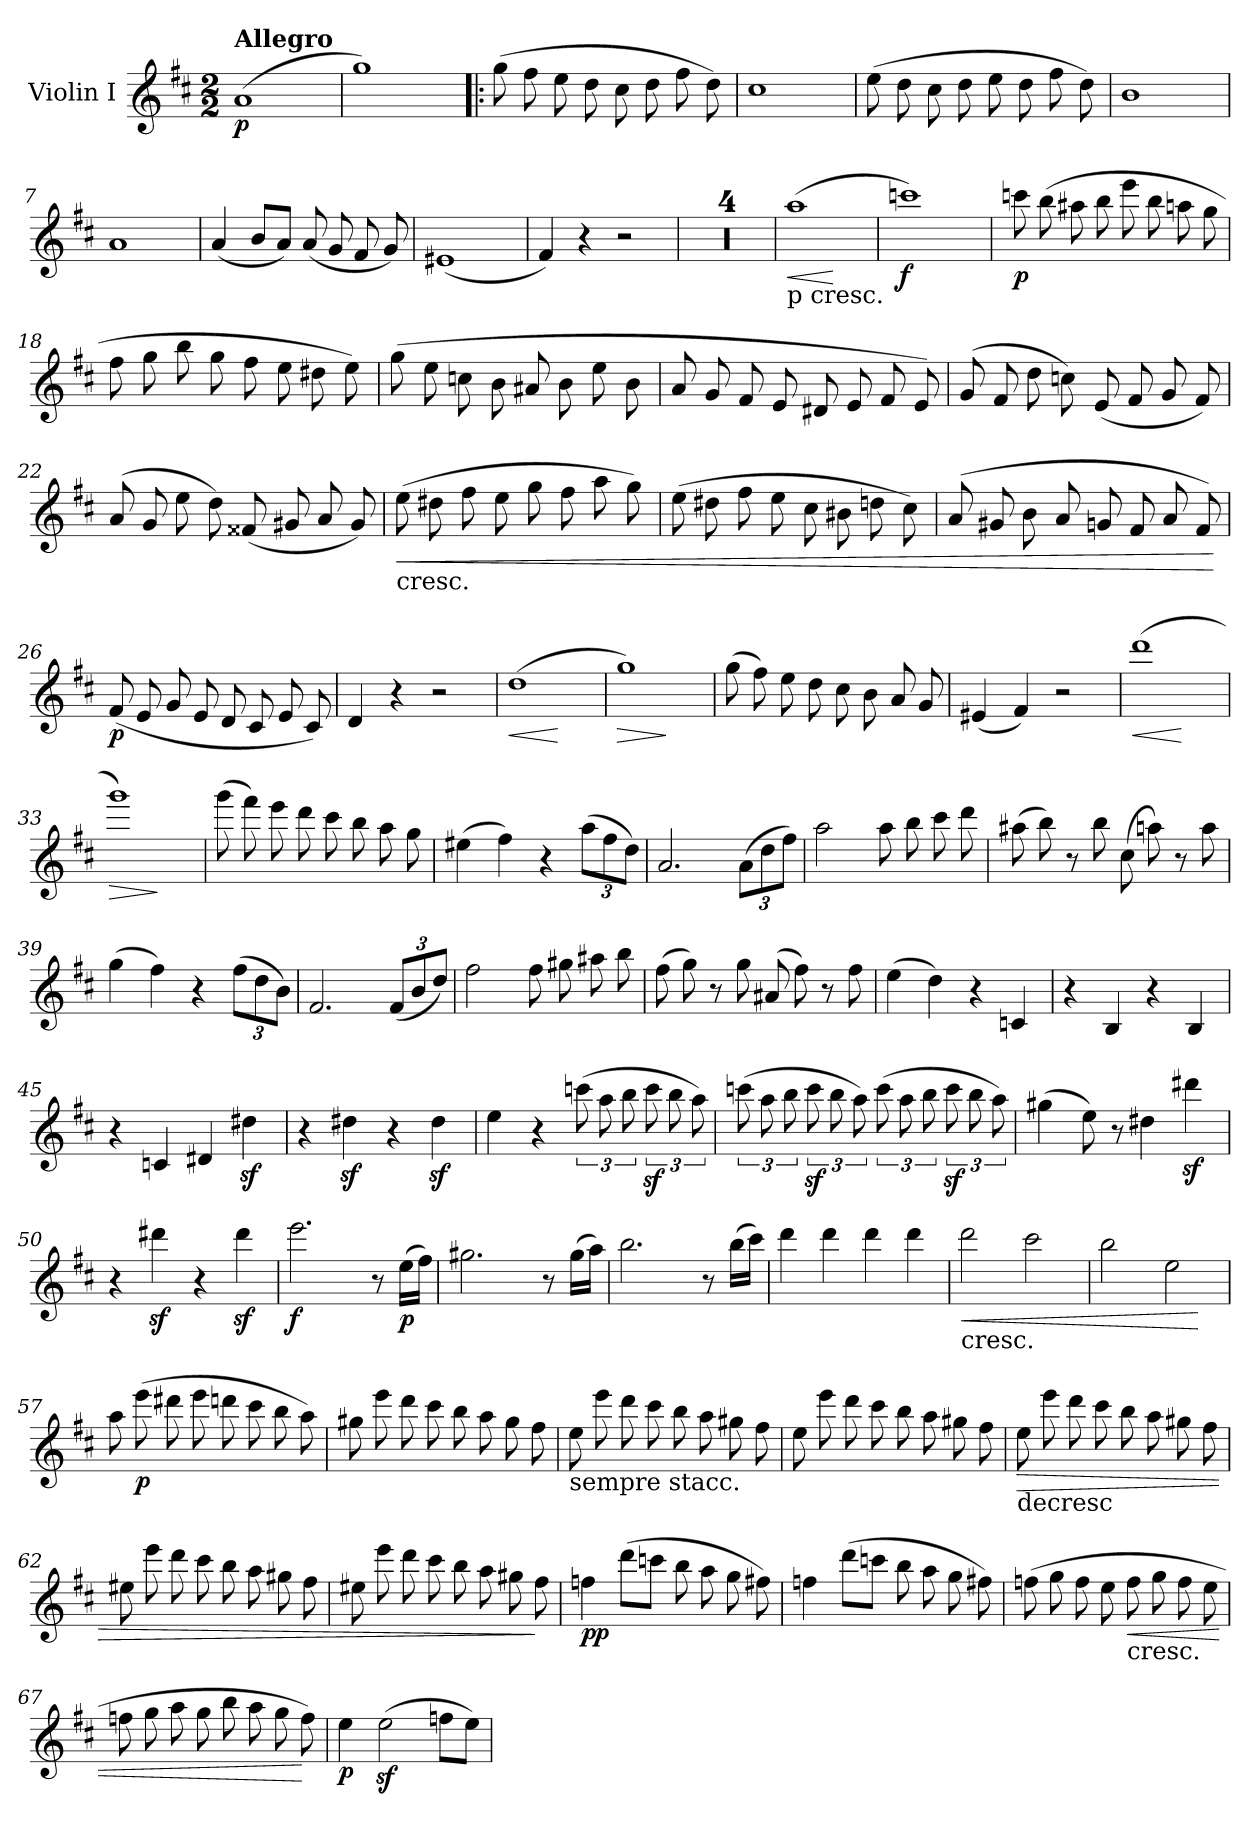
**kern	**dynam
*part1	*part1
*staff1	*staff1
*I"Violin I	*
*clefG2	*
*k[f#c#]	*
*D:	*
*M2/2	*
*MM170	*
=1	=1
!LO:TX:a:B:t=Allegro	!
!	!LO:DY:b
(<1a	p
=2	=2
1gg)	.
=3!|:	=3!|:
(>8gg\	.
8ff#\	.
8ee\	.
8dd\	.
8cc#\	.
8dd\	.
8ff#\	.
8dd\)	.
=4	=4
1cc#	.
=5	=5
(>8ee\	.
8dd\	.
8cc#\	.
8dd\	.
8ee\	.
8dd\	.
8ff#\	.
8dd\)	.
=6	=6
1b	.
=7	=7
1a	.
=8	=8
(<4a/	.
8b/L	.
8a/J)	.
(<8a/	.
8g/	.
8f#/	.
8g/)	.
=9	=9
(<1e#X	.
=10	=10
4f#/)	.
4r	.
2r	.
!!LO:LB:g=z
=11	=11
1r	.
=12	=12
1r	.
=13	=13
1r	.
=14	=14
1r	.
=15	=15
!LO:TX:b:t=p cresc.	!
!	!LO:HP:b
(>1aa	<
.	[
=16	=16
!	!LO:DY:b
1cccn)	f
=17	=17
!	!LO:DY:b
8cccn\	p
(>8bb\	.
8aa#X\	.
8bb\	.
8eee\	.
8bb\	.
8aan\	.
8gg\	.
=18	=18
8ff#\	.
8gg\	.
8bb\	.
8gg\	.
8ff#\	.
8ee\	.
8dd#X\	.
8ee\)	.
=19	=19
(>8gg\	.
8ee\	.
8ccn\	.
8b\	.
8a#X/	.
8b\	.
8ee\	.
8b\	.
!!LO:LB:g=z
=20	=20
8a/	.
8g/	.
8f#/	.
8e/	.
8d#X/	.
8e/	.
8f#/	.
8e/)	.
=21	=21
(>8g/	.
8f#/	.
8dd\	.
8ccn\)	.
(<8e/	.
8f#/	.
8g/	.
8f#/)	.
=22	=22
(>8a/	.
8g/	.
8ee\	.
8dd\)	.
(<8f##X/	.
8g#X/	.
8a/	.
8g#/)	.
!!LO:LB:g=z
=23	=23
!LO:TX:b:t=cresc.	!
!	!LO:HP:b
(>8ee\	<
8dd#X\	.
8ff#\	.
8ee\	.
8gg\	.
8ff#\	.
8aa\	.
8gg\)	.
=24	=24
(>8ee\	.
8dd#X\	.
8ff#\	.
8ee\	.
8cc#\	.
8b#X\	.
8ddn\	.
8cc#\)	.
=25	=25
(>8a/	.
8g#X/	.
8b\	.
8a/	.
8gn/	.
8f#/	.
8a/	.
8f#/)	.
.	[
=26	=26
!	!LO:DY:b
(<8f#/	p
8e/	.
8g/	.
8e/	.
8d/	.
8c#/	.
8e/	.
8c#/)	.
!!LO:LB:g=z
=27	=27
4d/	.
4r	.
2r	.
=28	=28
!	!LO:HP:b
(>1dd	<
.	[
=29	=29
!	!LO:HP:b
1gg)	>
.	]
=30	=30
(>8gg\	.
8ff#\)	.
8ee\	.
8dd\	.
8cc#\	.
8b\	.
8a/	.
8g/	.
=31	=31
(<4e#X/	.
4f#/)	.
2r	.
=32	=32
!	!LO:HP:b
(>1ddd	<
.	[
=33	=33
!	!LO:HP:b
1ggg)	>
.	]
=34	=34
(>8ggg\	.
8fff#\)	.
8eee\	.
8ddd\	.
8ccc#\	.
8bb\	.
8aa\	.
8gg\	.
=35	=35
(>4ee#X\	.
4ff#\)	.
4r	.
*Xbrackettup	*
(>12aa\L	.
12ff#\	.
12dd\J)	.
!!LO:LB:g=z
=36	=36
2.a/	.
(>12a\L	.
12dd\	.
12ff#\J)	.
=37	=37
2aa\	.
8aa\	.
8bb\	.
8ccc#\	.
8ddd\	.
=38	=38
(>8aa#X\	.
8bb\)	.
8r	.
8bb\	.
(>8cc#\	.
8aan\)	.
8r	.
8aa\	.
=39	=39
(>4gg\	.
4ff#\)	.
4r	.
(>12ff#\L	.
12dd\	.
12b\J)	.
=40	=40
2.f#/	.
(<12f#/L	.
12b/	.
12dd/J)	.
=41	=41
2ff#\	.
8ff#\	.
8gg#X\	.
8aa#X\	.
8bb\	.
!!LO:LB:g=z
=42	=42
(>8ff#\	.
8gg\)	.
8r	.
8gg\	.
(>8a#X/	.
8ff#\)	.
8r	.
8ff#\	.
=43	=43
(>4ee\	.
4dd\)	.
4r	.
4cn/	.
=44	=44
4r	.
4B/	.
4r	.
4B/	.
=45	=45
4r	.
4cn/	.
4d#X/	.
4dd#Xz<\	.
=46	=46
4r	.
4dd#Xz<\	.
4r	.
4dd#z<\	.
=47	=47
4ee\	.
4r	.
*brackettup	*
(>12cccn\	.
12aa\	.
12bb\	.
12cccz<\	.
12bb\	.
12aa\)	.
!!LO:LB:g=z
=48	=48
(>12cccn\	.
12aa\	.
12bb\	.
12cccz<\	.
12bb\	.
12aa\)	.
(>12ccc\	.
12aa\	.
12bb\	.
12cccz<\	.
12bb\	.
12aa\)	.
=49	=49
(>4gg#X\	.
8ee\)	.
8r	.
4dd#X\	.
4ddd#Xz<\	.
=50	=50
4r	.
4ddd#Xz<\	.
4r	.
4ddd#z<\	.
=51	=51
!	!LO:DY:b
2.eee\	f
8r	.
!	!LO:DY:b
(>16ee\LL	p
16ff#\JJ)	.
=52	=52
2.gg#X\	.
8r	.
(>16gg#\LL	.
16aa\JJ)	.
=53	=53
2.bb\	.
8r	.
(>16bb\LL	.
16ccc#\JJ)	.
!!LO:LB:g=z
=54	=54
4ddd\	.
4ddd\	.
4ddd\	.
4ddd\	.
=55	=55
!LO:TX:b:t=cresc.	!
!	!LO:HP:b
2ddd\	<
2ccc#\	.
=56	=56
2bb\	.
2ee\	.
.	[
=57	=57
8aa\	.
!	!LO:DY:b
(>8eee\	p
8ddd#X\	.
8eee\	.
8dddn\	.
8ccc#\	.
8bb\	.
8aa\)	.
=58	=58
8gg#X\	.
8eee\	.
8ddd\	.
8ccc#\	.
8bb\	.
8aa\	.
8gg#\	.
8ff#\	.
=59	=59
!LO:TX:b:t=sempre stacc.	!
8ee\	.
8eee\	.
8ddd\	.
8ccc#\	.
8bb\	.
8aa\	.
8gg#X\	.
8ff#\	.
!!LO:LB:g=z
=60	=60
8ee\	.
8eee\	.
8ddd\	.
8ccc#\	.
8bb\	.
8aa\	.
8gg#X\	.
8ff#\	.
=61	=61
!LO:TX:b:t=decresc	!
!	!LO:HP:b
8ee\	>
8eee\	.
8ddd\	.
8ccc#\	.
8bb\	.
8aa\	.
8gg#X\	.
8ff#\	.
=62	=62
8ee#X\	.
8eee\	.
8ddd\	.
8ccc#\	.
8bb\	.
8aa\	.
8gg#X\	.
8ff#\	.
=63	=63
8ee#X\	.
8eee\	.
8ddd\	.
8ccc#\	.
8bb\	.
8aa\	.
8gg#X\	.
8ff#\	]
!!LO:PB:g=z
=64	=64
!	!LO:DY:b
4ffn\	pp
(>8ddd\L	.
8cccn\J	.
8bb\	.
8aa\	.
8gg\	.
8ff#X\)	.
=65	=65
4ffn\	.
(>8ddd\L	.
8cccn\J	.
8bb\	.
8aa\	.
8gg\	.
8ff#X\)	.
=66	=66
(>8ffn\	.
8gg\	.
8ff\	.
8ee\	.
!LO:TX:b:t=cresc.	!
!	!LO:HP:b
8ff\	<
8gg\	.
8ff\	.
8ee\	.
=67	=67
8ffn\	.
8gg\	.
8aa\	.
8gg\	.
8bb\	.
8aa\	.
8gg\	.
8ff\)	[
=68	=68
!	!LO:DY:b
4ee\	p
(>2eez<\	.
8ffn\L	.
8ee\J)	.
=	=
*-	*-
